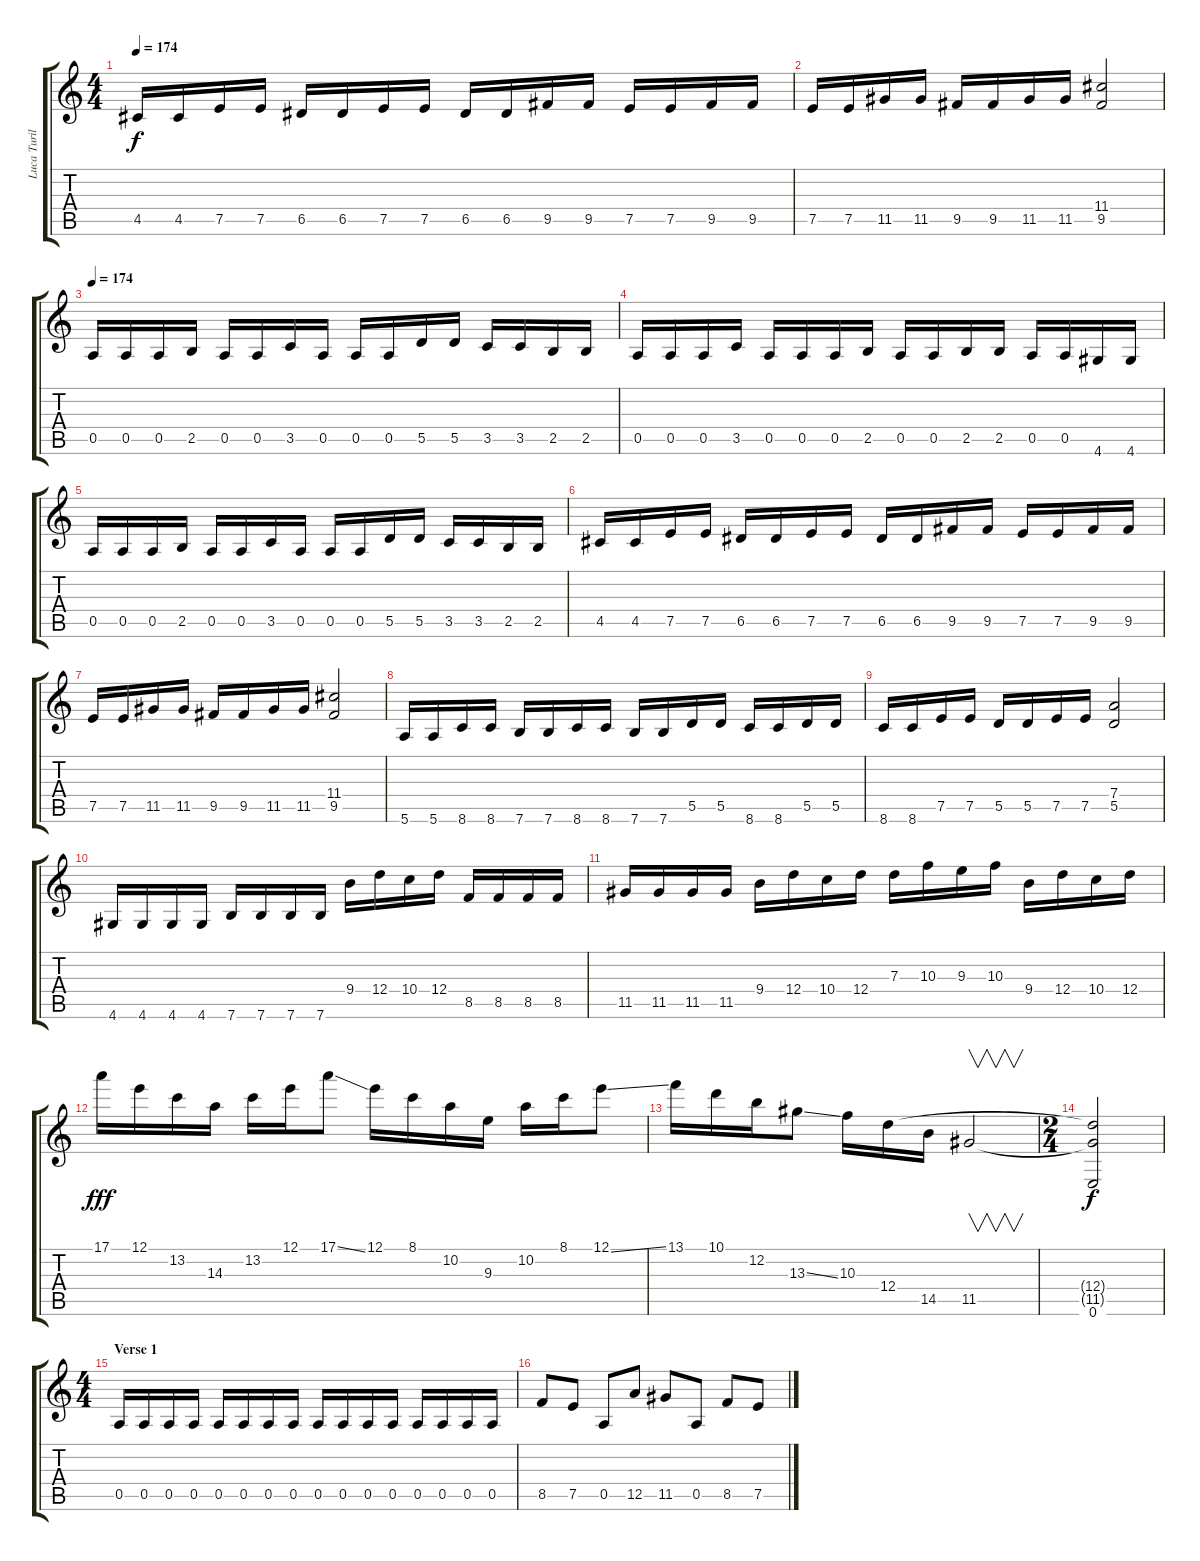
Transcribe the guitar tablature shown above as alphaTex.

\track ("Luca Turilli (Gtr 1)" "Luca Turil") {instrument distortionguitar}
\staff {score tabs}
\tuning (E4 B3 G3 D3 A2 E2) {hide}
\ts (4 4)
\tempo 174
\clef g2
\ks c
4.5.16{dy f} 4.5.16 7.5.16 7.5.16 6.5.16 6.5.16 7.5.16 7.5.16 6.5.16 6.5.16 9.5.16 9.5.16 7.5.16 7.5.16 9.5.16 9.5.16 |
7.5.16 7.5.16 11.5.16 11.5.16 9.5.16 9.5.16 11.5.16 11.5.16 (11.4 9.5).2 |
\tempo 174
0.5.16 0.5.16 0.5.16 2.5.16 0.5.16 0.5.16 3.5.16 0.5.16 0.5.16 0.5.16 5.5.16 5.5.16 3.5.16 3.5.16 2.5.16 2.5.16 |
0.5.16 0.5.16 0.5.16 3.5.16 0.5.16 0.5.16 0.5.16 2.5.16 0.5.16 0.5.16 2.5.16 2.5.16 0.5.16 0.5.16 4.6.16 4.6.16 |
0.5.16 0.5.16 0.5.16 2.5.16 0.5.16 0.5.16 3.5.16 0.5.16 0.5.16 0.5.16 5.5.16 5.5.16 3.5.16 3.5.16 2.5.16 2.5.16 |
4.5.16 4.5.16 7.5.16 7.5.16 6.5.16 6.5.16 7.5.16 7.5.16 6.5.16 6.5.16 9.5.16 9.5.16 7.5.16 7.5.16 9.5.16 9.5.16 |
7.5.16 7.5.16 11.5.16 11.5.16 9.5.16 9.5.16 11.5.16 11.5.16 (11.4 9.5).2 |
5.6.16 5.6.16 8.6.16 8.6.16 7.6.16 7.6.16 8.6.16 8.6.16 7.6.16 7.6.16 5.5.16 5.5.16 8.6.16 8.6.16 5.5.16 5.5.16 |
8.6.16 8.6.16 7.5.16 7.5.16 5.5.16 5.5.16 7.5.16 7.5.16 (7.4 5.5).2 |
4.6.16 4.6.16 4.6.16 4.6.16 7.6.16 7.6.16 7.6.16 7.6.16 9.4.16 12.4.16 10.4.16 12.4.16 8.5.16 8.5.16 8.5.16 8.5.16 |
11.5.16 11.5.16 11.5.16 11.5.16 9.4.16 12.4.16 10.4.16 12.4.16 7.3.16 10.3.16 9.3.16 10.3.16 9.4.16 12.4.16 10.4.16 12.4.16 |
17.1.16{dy fff} 12.1.16 13.2.16 14.3.16 13.2.16 12.1.16 17.1{ss}.8 12.1.16 8.1.16 10.2.16 9.3.16 10.2.16 8.1.16 12.1{ss}.8 |
13.1.16 10.1.16 12.2.16 13.3{ss}.8 10.3.16 12.4.16 14.5.16 11.5.2{v} |
\ts (2 4)
(12.4{t} 11.5{t} 0.6).2{dy f} |
\ts (4 4)
\section ("" "Verse 1")
0.5.16 0.5.16 0.5.16 0.5.16 0.5.16 0.5.16 0.5.16 0.5.16 0.5.16 0.5.16 0.5.16 0.5.16 0.5.16 0.5.16 0.5.16 0.5.16 |
8.5.8 7.5.8 0.5.8 12.5.8 11.5.8 0.5.8 8.5.8 7.5.8
